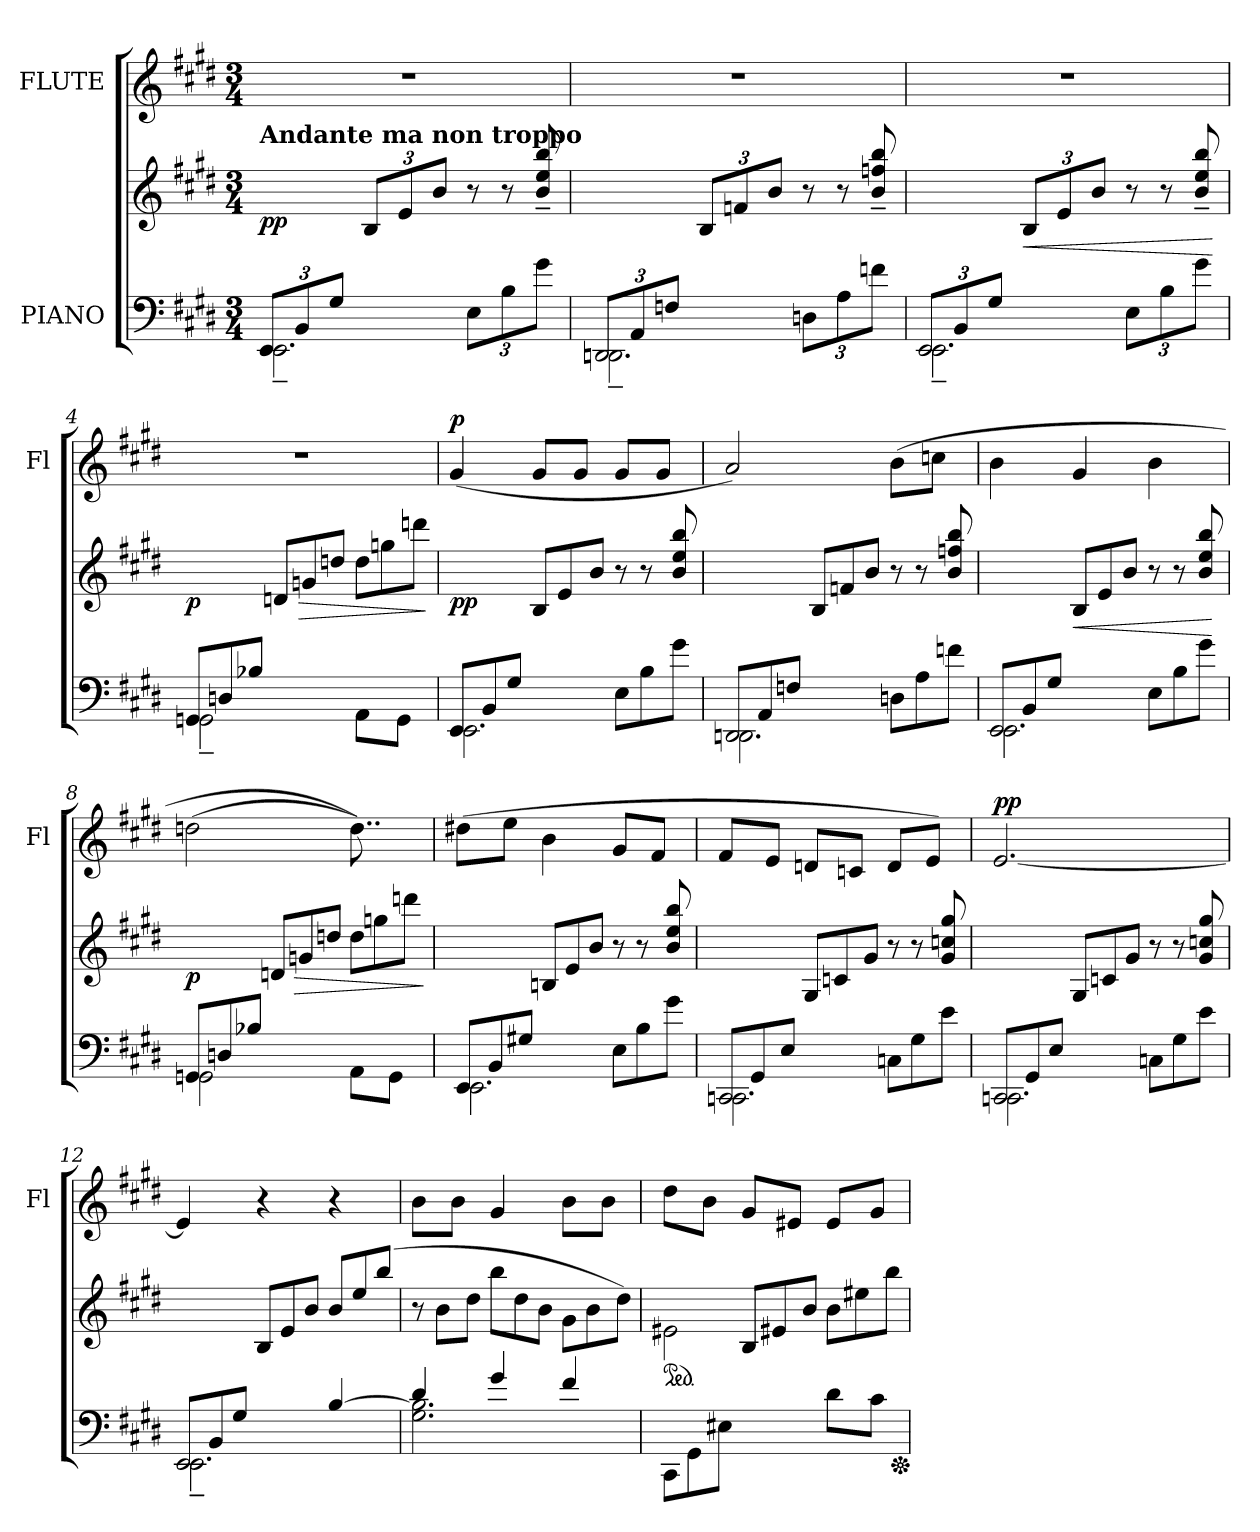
**kern	**kern	**dynam	**kern	**dynam
*part2	*part2	*part2	*part1	*part1
*staff3	*staff2	*staff2/3	*staff1	*staff1
*I"PIANO	*	*	*I"FLUTE	*
*	*	*	*I'Fl	*
*clefF4	*clefG2	*	*clefG2	*
*k[f#c#g#d#]	*k[f#c#g#d#]	*	*k[f#c#g#d#]	*
*M3/4	*M3/4	*	*M3/4	*
*MM40	*MM40	*	*MM40	*
*Xbrackettup	*	*	*	*
=1	=1	=1	=1	=1
!	!	!	!LO:TX:a:B:t=Andante ma non troppo	!
!	!LO:TX:a:B:t=Andante ma non troppo	!	!	!
!LO:N:head=open	!	!LO:DY:b	!	!
*^	*	*	*^	*
*	*	*	*	*	*^	*
*	*	*	*	*	*	*^	*
12EE/L	2.EE~\	4ryy	pp	2.r	12ryy	2ryy	3%2ryy	.
*	*	*	*	*MM50	*	*	*	*
12BB/	.	.	.	.	3%2ryy	.	.	.
12G#/J	.	.	.	.	.	.	.	.
*	*	*Xbrackettup	*	*	*	*	*	*
4ryy	.	12B/L	.	.	.	.	.	.
.	.	12e/	.	.	.	.	.	.
.	.	12b/J	.	.	.	.	.	.
*	*	*Xtuplet	*	*	*	*	*	*
*	*	*	*	*MM46	*	*	*	*
12E\L	.	12r	.	.	.	4ryy	.	.
12B\	.	12r	.	.	.	.	.	.
*	*	*	*	*MM38	*	*	*	*
12g#\J	.	12b/~ 12ee/~ 12bb/~	.	.	.	.	12ryy	.
=2	=2	=2	=2	=2	=2	=2	=2	=2
*	*	*	*	*MM40	*	*	*	*
!LO:N:head=open	!	!	!	!	!	!	!	!
12DDn/L	2.DD~\	4ryy	.	2.r	12ryy	2ryy	3%2ryy	.
*	*	*	*	*MM50	*	*	*	*
12AA/	.	.	.	.	3%2ryy	.	.	.
12Fn/J	.	.	.	.	.	.	.	.
*	*	*tuplet	*	*	*	*	*	*
4ryy	.	12B/L	.	.	.	.	.	.
.	.	12fn/	.	.	.	.	.	.
.	.	12b/J	.	.	.	.	.	.
*	*	*Xtuplet	*	*	*	*	*	*
*	*	*	*	*MM46	*	*	*	*
12Dn\L	.	12r	.	.	.	4ryy	.	.
12A\	.	12r	.	.	.	.	.	.
*	*	*	*	*MM38	*	*	*	*
12fn\J	.	12b/~ 12ffn/~ 12bb/~	.	.	.	.	12ryy	.
=3	=3	=3	=3	=3	=3	=3	=3	=3
*	*	*	*	*MM40	*	*	*	*
!LO:N:head=open	!	!	!	!	!	!	!	!
12EE/L	2.EE~\	4ryy	.	2.r	12ryy	2ryy	3%2ryy	.
*	*	*	*	*MM50	*	*	*	*
12BB/	.	.	.	.	3%2ryy	.	.	.
12G#/J	.	.	.	.	.	.	.	.
*	*	*tuplet	*	*	*	*	*	*
!	!	!	!LO:HP:b	!	!	!	!	!
4ryy	.	12B/L	<	.	.	.	.	.
.	.	12e/	.	.	.	.	.	.
.	.	12b/J	.	.	.	.	.	.
*	*	*Xtuplet	*	*	*	*	*	*
*	*	*	*	*MM46	*	*	*	*
12E\L	.	12r	.	.	.	4ryy	.	.
12B\	.	12r	.	.	.	.	.	.
*	*	*	*	*MM38	*	*	*	*
12g#\J	.	12b/~ 12ee/~ 12bb/~	.	.	.	.	12ryy	.
*v	*v	*	*	*	*	*	*	*
.	.	[	.	.	.	.	.
!!LO:LB:g=z	!!	!!	!!
=4	=4	=4	=4	=4	=4	=4	=4
*Xtuplet	*	*	*	*	*	*	*
*	*	*	*MM38	*	*	*	*
!LO:N:head=open	!	!LO:DY:b	!	!	!	!	!
*^	*	*	*	*	*	*	*
12GGn/L	2GG~\	4ryy	p	2.r	12ryy	2ryy	3%2ryy	.
*	*	*	*	*MM48	*	*	*	*
12Dn/	.	.	.	.	3%2ryy	.	.	.
12B-X/J	.	.	.	.	.	.	.	.
2ryy	.	12dn/L	.	.	.	.	.	.
!	!	!	!LO:HP:b	!	!	!	!	!
.	.	12gn/	>	.	.	.	.	.
.	.	12ddn/J	.	.	.	.	.	.
*	*	*	*	*MM44	*	*	*	*
.	8AA\L	12dd\L	.	.	.	4ryy	.	.
.	.	12ggn\	.	.	.	.	.	.
.	8GG\J	.	.	.	.	.	.	.
*	*	*	*	*MM36	*	*	*	*
.	.	(12dddn\J	.	.	.	.	12ryy	.
*v	*v	*	*	*	*	*	*	*
.	.	]	.	.	.	.	.
*	*	*	*v	*v	*v	*v	*
=5	=5	=5	=5	=5
*	*	*	*MM40	*
*	*	*	*^	*
*	*	*	*	*^	*
*	*	*	*	*	*^	*
!LO:N:head=open	!	!LO:DY:b	!	!	!	!	!LO:DY:a
*^	*	*	*	*v	*v	*v	*
12EE/L	2.EE\	4ryy	pp	(>4g#/	12ryy	p
*	*	*	*	*MM50	*	*
12BB/	.	.	.	.	3%2ryy	.
12G#/J	.	.	.	.	.	.
4ryy	.	12B/L	.	8g#/L	.	.
.	.	12e/	.	.	.	.
.	.	.	.	8g#/J	.	.
.	.	12b/J	.	.	.	.
12E\L	.	12r	.	8g#/L	.	.
12B\	.	12r	.	.	.	.
.	.	.	.	8g#/J	.	.
12g#\J	.	12b/ 12ee/ 12bb/	.	.	.	.
=6	=6	=6	=6	=6	=6	=6
*	*	*	*	*MM40	*	*
!LO:N:head=open	!	!	!	!	!	!
12DDn/L	2.DD\	4ryy	.	2a/)	12ryy	.
*	*	*	*	*MM50	*	*
12AA/	.	.	.	.	3%2ryy	.
12Fn/J	.	.	.	.	.	.
4ryy	.	12B/L	.	.	.	.
.	.	12fn/	.	.	.	.
.	.	12b/J	.	.	.	.
*	*	*	*	*MM46	*	*
12Dn\L	.	12r	.	(>8b\L	.	.
12A\	.	12r	.	.	.	.
*	*	*	*	*MM42	*	*
.	.	.	.	8ccn\J	.	.
12fn\J	.	12b/ 12ffn/ 12bb/	.	.	.	.
=7	=7	=7	=7	=7	=7	=7
*	*	*	*	*MM40	*	*
!LO:N:head=open	!	!	!	!	!	!
12EE/L	2.EE\	4ryy	.	4b\	12ryy	.
*	*	*	*	*MM50	*	*
12BB/	.	.	.	.	3%2ryy	.
12G#/J	.	.	.	.	.	.
!	!	!	!LO:HP:b	!	!	!
4ryy	.	12B/L	<	4g#/	.	.
.	.	12e/	.	.	.	.
.	.	12b/J	.	.	.	.
*	*	*	*	*MM46	*	*
12E\L	.	12r	.	4b\	.	.
12B\	.	12r	.	.	.	.
12g#\J	.	12b/ 12ee/ 12bb/	.	.	.	.
*v	*v	*	*	*	*	*
.	.	[	.	.	.
*	*	*	*v	*v	*
=8	=8	=8	=8	=8
*	*	*	*MM40	*
*	*	*	*^	*
!LO:N:head=open	!	!LO:DY:b	!	!	!
*^	*	*	*	*^	*
12GGn/L	2GG\	4ryy	p	(>2ddn\	12ryy	3%2ryy	.
*	*	*	*	*MM50	*	*	*
12Dn/	.	.	.	.	3%2ryy	.	.
12B-X/J	.	.	.	.	.	.	.
2ryy	.	12dn/L	.	.	.	.	.
!	!	!	!LO:HP:b	!	!	!	!
.	.	12gn/	>	.	.	.	.
.	.	12ddn/J	.	.	.	.	.
*	*	*	*	*MM46	*	*	*
.	8AA\L	12dd\L	.	8..dd\))	.	.	.
.	.	12ggn\	.	.	.	.	.
.	8GG\J	.	.	.	.	.	.
*	*	*	*	*MM38	*	*	*
.	.	(12dddn\J	.	.	.	12ryy	.
.	.	.	.	32ryy	.	.	.
*v	*v	*	*	*	*	*	*
.	.	]	.	.	.	.
*	*	*	*v	*v	*v	*
!!LO:LB:g=z
=9	=9	=9	=9	=9
*	*	*	*MM40	*
*	*	*	*^	*
*	*	*	*	*^	*
!LO:N:head=open	!	!	!	!	!	!
*^	*	*	*	*v	*v	*
12EE/L	2.EE\	4ryy	.	(>8dd#X\L	12ryy	.
*	*	*	*	*MM50	*	*
12BB/	.	.	.	.	3%2ryy	.
.	.	.	.	8ee\J	.	.
12G#X/J	.	.	.	.	.	.
4ryy	.	12Bn/L	.	4b\	.	.
.	.	12e/	.	.	.	.
.	.	12b/J	.	.	.	.
*	*	*	*	*MM46	*	*
12E\L	.	12r	.	8g#/L	.	.
12B\	.	12r	.	.	.	.
.	.	.	.	8f#/J	.	.
12g#\J	.	12b/ 12ee/ 12bb/	.	.	.	.
=10	=10	=10	=10	=10	=10	=10
*	*	*	*	*MM40	*	*
!LO:N:head=open	!	!	!	!	!	!
12CCn/L	2.CC\	4ryy	.	8f#/L	12ryy	.
*	*	*	*	*MM50	*	*
12GG#/	.	.	.	.	3%2ryy	.
.	.	.	.	8e/J	.	.
12E/J	.	.	.	.	.	.
4ryy	.	12G#/L	.	8dn/L	.	.
.	.	12cn/	.	.	.	.
.	.	.	.	8cn/J	.	.
.	.	12g#/J	.	.	.	.
*	*	*	*	*MM42	*	*
12Cn\L	.	12r	.	8d/L	.	.
12G#\	.	12r	.	.	.	.
.	.	.	.	8e/J)	.	.
12e\J	.	12g#/ 12ccn/ 12gg#/	.	.	.	.
*	*	*	*	*v	*v	*
!!LO:PB:g=z
=11	=11	=11	=11	=11	=11
*	*	*	*	*MM40	*
*	*	*	*	*^	*
!LO:N:head=open	!	!	!LO:DY:b	!	!	!
!	!	!	!LO:DY:n=1:b	!	!	!LO:DY:a
*	*	*	*	*^	*^	*
12CCn/L	2.CC\	4ryy	other-dynamics pp	[2.e/	12ryy	2ryy	3%2ryy	pp
*	*	*	*	*MM50	*	*	*	*
12GG#/	.	.	.	.	3%2ryy	.	.	.
12E/J	.	.	.	.	.	.	.	.
4ryy	.	12G#/L	.	.	.	.	.	.
.	.	12cn/	.	.	.	.	.	.
.	.	12g#/J	.	.	.	.	.	.
*	*	*	*	*MM46	*	*	*	*
12Cn\L	.	12r	.	.	.	4ryy	.	.
12G#\	.	12r	.	.	.	.	.	.
*	*	*	*	*MM42	*	*	*	*
12e\J	.	12g#/ 12ccn/ 12gg#/	.	.	.	.	12ryy	.
*	*	*	*	*v	*v	*v	*v	*
=12	=12	=12	=12	=12	=12
*	*	*	*	*MM40	*
*	*	*	*	*^	*
*	*	*	*	*	*^	*
*	*	*	*	*	*	*^	*
!LO:N:head=open	!	!	!	!	!	!	!	!
*	*	*	*	*	*	*v	*v	*
(>12EE/L	2.EE~\	4ryy	.	4e/]	12ryy	3%2ryy	.
*	*	*	*	*MM50	*	*	*
12BB/	.	.	.	.	3%2ryy	.	.
12G#/J	.	.	.	.	.	.	.
*	*	*	*	*MM46	*	*	*
4ryy	.	12B/L	.	4r	.	.	.
.	.	12e/	.	.	.	.	.
.	.	12b/J	.	.	.	.	.
*	*	*	*	*MM42	*	*	*
[4B/	.	12b/L	.	4r	.	.	.
.	.	12ee/	.	.	.	.	.
*	*	*	*	*MM34	*	*	*
.	.	(12bb/J	.	.	.	12ryy	.
*	*	*	*	*v	*v	*v	*
=13	=13	=13	=13	=13	=13
*	*	*	*	*MM50	*
*	*	*	*	*^	*
4d#/	2.G#\ 2.B\]	12r	.	8b\L	12ryy	.
*	*	*	*	*MM50	*	*
.	.	12b\L	.	.	3%2ryy	.
.	.	.	.	8b\J	.	.
.	.	12dd#\J	.	.	.	.
4g#/	.	12bb\L	.	4g#/	.	.
.	.	12dd#\	.	.	.	.
.	.	12b\J	.	.	.	.
*	*	*	*	*MM48	*	*
4f#/	.	12g#\L	.	8b\L	.	.
.	.	12b\	.	.	.	.
.	.	.	.	8b\J	.	.
.	.	12dd#\J)	.	.	.	.
=14	=14	=14	=14	=14	=14	=14
*	*	*^	*	*	*	*
*	*	*ped	*	*	*	*	*
2ryy	12CC#\L	4ryy	2e#X\	.	8dd#\L	12ryy	.
*	*	*	*	*	*MM50	*	*
.	12GG#\	.	.	.	.	3%2ryy	.
.	.	.	.	.	8b\J	.	.
.	12E#X\J	.	.	.	.	.	.
.	2ryy	12B/L	.	.	8g#/L	.	.
.	.	12e#X/	.	.	.	.	.
.	.	.	.	.	8e#X/J	.	.
.	.	12b/J	.	.	.	.	.
*	*	*	*	*	*MM46	*	*
8d#\L	.	12b\L	4ryy	.	8e#/L	.	.
.	.	12ee#X\	.	.	.	.	.
8c#\J	.	.	.	.	8g#/J	.	.
.	.	12bb\J	.	.	.	.	.
*v	*v	*	*	*	*	*	*
*	*v	*v	*	*	*	*
*Xped	*	*	*	*	*
*	*	*	*v	*v	*
=	=	=	=	=
*-	*-	*-	*-	*-
